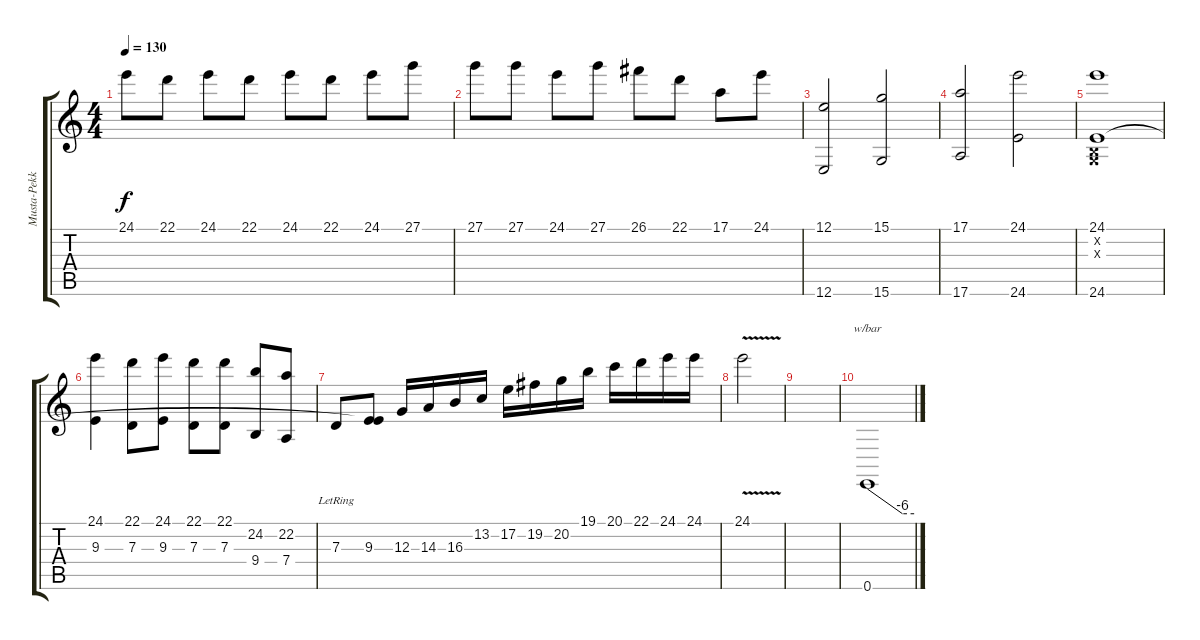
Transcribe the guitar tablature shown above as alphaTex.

\track ("Musta-Pekka" "Musta-Pekk") {instrument stringensemble1}
\staff {score tabs}
\tuning (E4 B3 G3 D3 A2 E2) {hide}
\ts (4 4)
\tempo 130
\clef g2
\ks c
24.1.8{dy f} 22.1.8 24.1.8 22.1.8 24.1.8 22.1.8 24.1.8 27.1.8 |
27.1.8 27.1.8 24.1.8 27.1.8 26.1.8 22.1.8 17.1.8 24.1.8 |
(12.1 12.6).2 (15.1 15.6).2 |
(17.1 17.6).2 (24.1 24.6).2 |
(24.1 0.2{x} 0.3{x} 24.6).1 |
(24.1 9.3).4 (22.1 7.3).8 (24.1 9.3).8 (22.1 7.3).8 (22.1 7.3).8 (24.2 9.4).8 (22.2 7.4).8 |
7.3{lr}.8 (9.3 24.6{t}).8 12.3.16 14.3.16 16.3.16 13.2.16 17.2.16 19.2.16 20.2.16 19.1.16 20.1.16 22.1.16 24.1.16 24.1.16 |
24.1{v}.2 |
|
0.6.1{tbe (custom default 0 0 45 -24 60 -24)}
